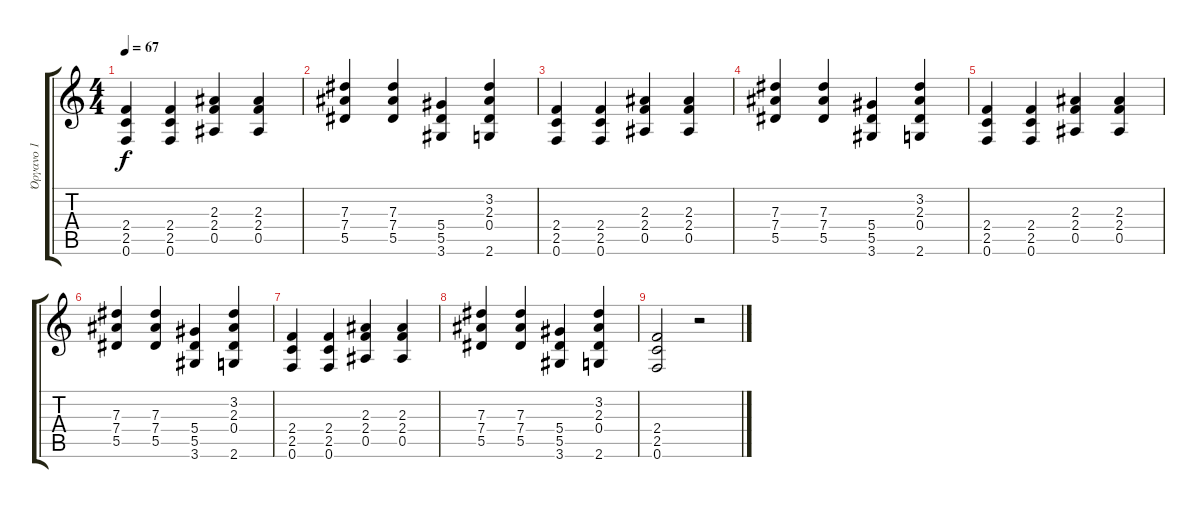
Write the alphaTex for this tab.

\track ("Όργανο 1" "Όργανο 1") {instrument distortionguitar}
\staff {score tabs}
\tuning (F4 C4 Ab3 Eb3 Bb2 F2) {hide}
\ts (4 4)
\tempo 67
\clef g2
\ks c
(2.4 2.5 0.6).4{dy f} (2.4 2.5 0.6).4 (2.3 2.4 0.5).4 (2.3 2.4 0.5).4 |
(7.3 7.4 5.5).4 (7.3 7.4 5.5).4 (5.4 5.5 3.6).4 (3.2 2.3 0.4 2.6).4 |
(2.4 2.5 0.6).4 (2.4 2.5 0.6).4 (2.3 2.4 0.5).4 (2.3 2.4 0.5).4 |
(7.3 7.4 5.5).4 (7.3 7.4 5.5).4 (5.4 5.5 3.6).4 (3.2 2.3 0.4 2.6).4 |
(2.4 2.5 0.6).4 (2.4 2.5 0.6).4 (2.3 2.4 0.5).4 (2.3 2.4 0.5).4 |
(7.3 7.4 5.5).4 (7.3 7.4 5.5).4 (5.4 5.5 3.6).4 (3.2 2.3 0.4 2.6).4 |
(2.4 2.5 0.6).4 (2.4 2.5 0.6).4 (2.3 2.4 0.5).4 (2.3 2.4 0.5).4 |
(7.3 7.4 5.5).4 (7.3 7.4 5.5).4 (5.4 5.5 3.6).4 (3.2 2.3 0.4 2.6).4 |
(2.4 2.5 0.6).2 r.2
